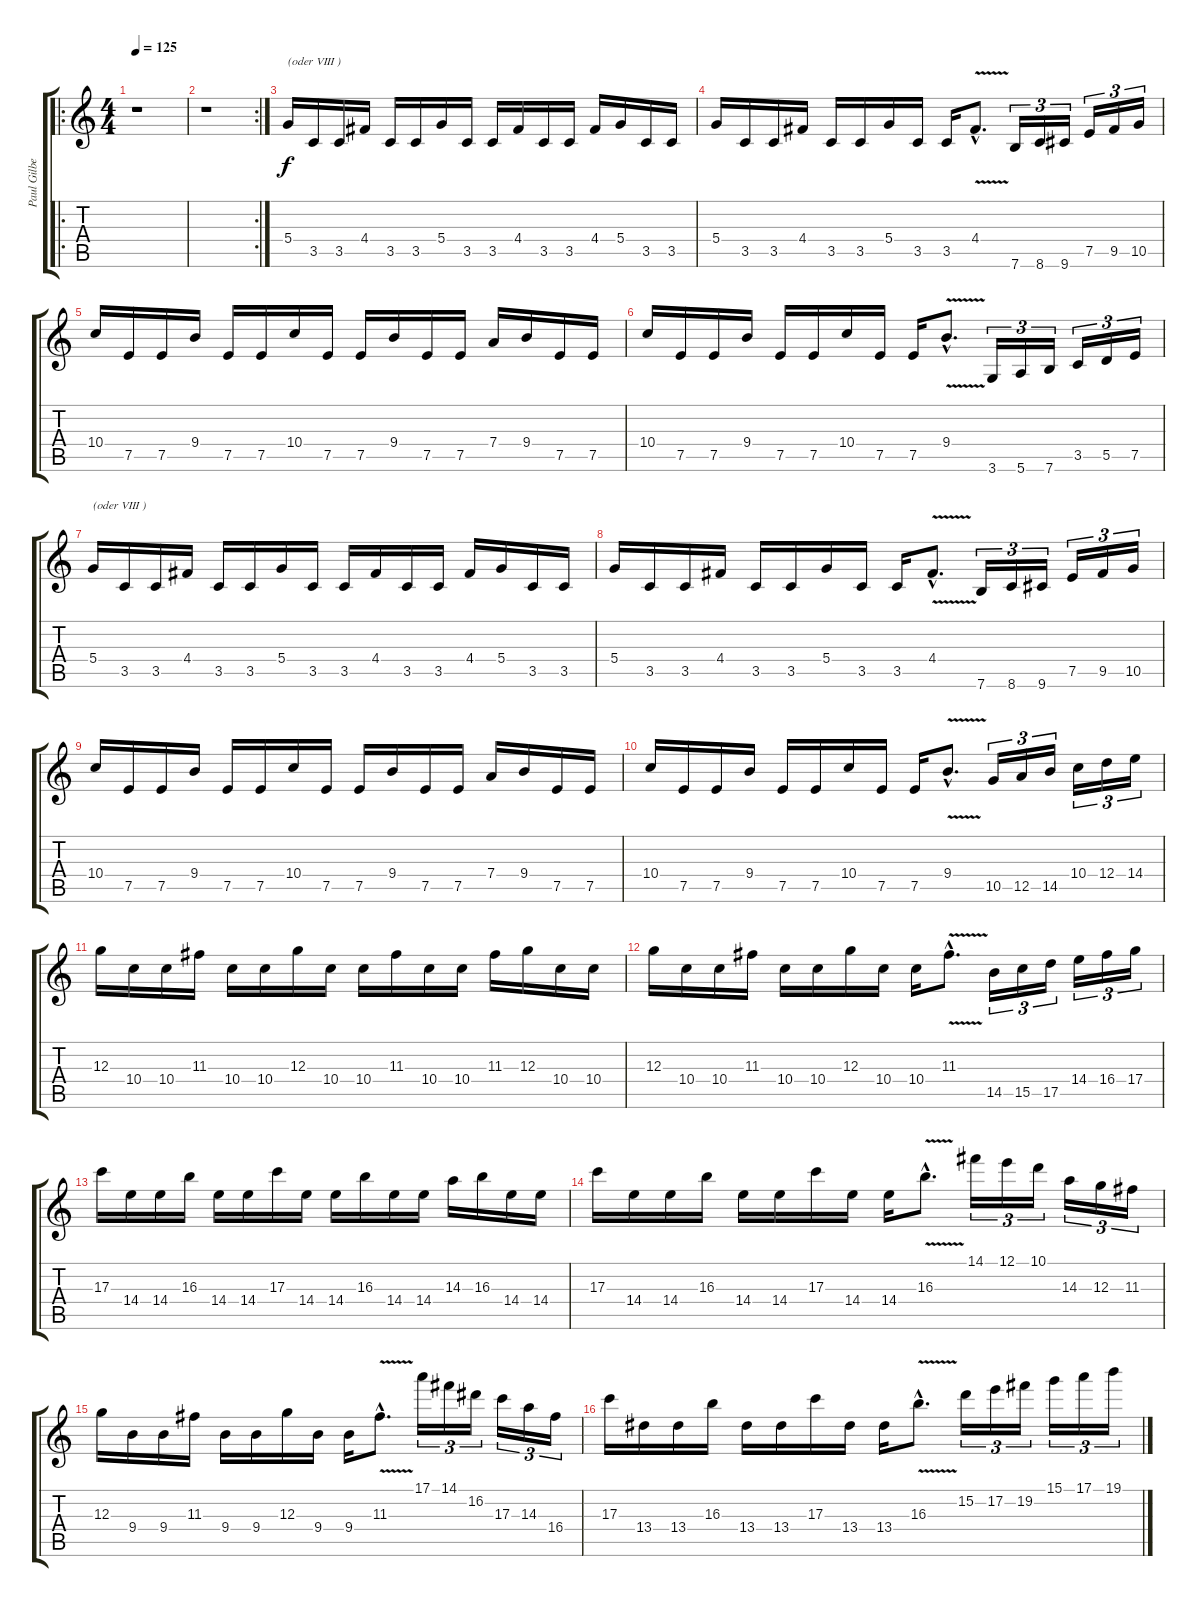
\track ("Paul Gilbert" "Paul Gilbe") {instrument distortionguitar}
\staff {score tabs}
\tuning (E4 B3 G3 D3 A2 E2) {hide}
\ro
\ts (4 4)
\tempo 125
\clef g2
\ks c
r.1{dy f instrument distortionguitar} |
\rc 2
r.1 |
5.4.16{txt "(oder VIII )"} 3.5.16 3.5.16 4.4.16 3.5.16 3.5.16 5.4.16 3.5.16 3.5.16 4.4.16 3.5.16 3.5.16 4.4.16 5.4.16 3.5.16 3.5.16 |
5.4.16 3.5.16 3.5.16 4.4.16 3.5.16 3.5.16 5.4.16 3.5.16 3.5.16 4.4{v hac}.8{d} 7.6.16{tu (3 2)} 8.6.16{tu (3 2)} 9.6.16{tu (3 2)} 7.5.16{tu (3 2)} 9.5.16{tu (3 2)} 10.5.16{tu (3 2)} |
10.4.16 7.5.16 7.5.16 9.4.16 7.5.16 7.5.16 10.4.16 7.5.16 7.5.16 9.4.16 7.5.16 7.5.16 7.4.16 9.4.16 7.5.16 7.5.16 |
10.4.16 7.5.16 7.5.16 9.4.16 7.5.16 7.5.16 10.4.16 7.5.16 7.5.16 9.4{v hac}.8{d} 3.6.16{tu (3 2)} 5.6.16{tu (3 2)} 7.6.16{tu (3 2)} 3.5.16{tu (3 2)} 5.5.16{tu (3 2)} 7.5.16{tu (3 2)} |
5.4.16{txt "(oder VIII )"} 3.5.16 3.5.16 4.4.16 3.5.16 3.5.16 5.4.16 3.5.16 3.5.16 4.4.16 3.5.16 3.5.16 4.4.16 5.4.16 3.5.16 3.5.16 |
5.4.16 3.5.16 3.5.16 4.4.16 3.5.16 3.5.16 5.4.16 3.5.16 3.5.16 4.4{v hac}.8{d} 7.6.16{tu (3 2)} 8.6.16{tu (3 2)} 9.6.16{tu (3 2)} 7.5.16{tu (3 2)} 9.5.16{tu (3 2)} 10.5.16{tu (3 2)} |
10.4.16 7.5.16 7.5.16 9.4.16 7.5.16 7.5.16 10.4.16 7.5.16 7.5.16 9.4.16 7.5.16 7.5.16 7.4.16 9.4.16 7.5.16 7.5.16 |
10.4.16 7.5.16 7.5.16 9.4.16 7.5.16 7.5.16 10.4.16 7.5.16 7.5.16 9.4{v hac}.8{d} 10.5.16{tu (3 2)} 12.5.16{tu (3 2)} 14.5.16{tu (3 2)} 10.4.16{tu (3 2)} 12.4.16{tu (3 2)} 14.4.16{tu (3 2)} |
12.3.16 10.4.16 10.4.16 11.3.16 10.4.16 10.4.16 12.3.16 10.4.16 10.4.16 11.3.16 10.4.16 10.4.16 11.3.16 12.3.16 10.4.16 10.4.16 |
12.3.16 10.4.16 10.4.16 11.3.16 10.4.16 10.4.16 12.3.16 10.4.16 10.4.16 11.3{v hac}.8{d} 14.5.16{tu (3 2)} 15.5.16{tu (3 2)} 17.5.16{tu (3 2)} 14.4.16{tu (3 2)} 16.4.16{tu (3 2)} 17.4.16{tu (3 2)} |
17.3.16 14.4.16 14.4.16 16.3.16 14.4.16 14.4.16 17.3.16 14.4.16 14.4.16 16.3.16 14.4.16 14.4.16 14.3.16 16.3.16 14.4.16 14.4.16 |
17.3.16 14.4.16 14.4.16 16.3.16 14.4.16 14.4.16 17.3.16 14.4.16 14.4.16 16.3{v hac}.8{d} 14.1.16{tu (3 2)} 12.1.16{tu (3 2)} 10.1.16{tu (3 2)} 14.3.16{tu (3 2)} 12.3.16{tu (3 2)} 11.3.16{tu (3 2)} |
12.3.16 9.4.16 9.4.16 11.3.16 9.4.16 9.4.16 12.3.16 9.4.16 9.4.16 11.3{v hac}.8{d} 17.1.16{tu (3 2)} 14.1.16{tu (3 2)} 16.2.16{tu (3 2)} 17.3.16{tu (3 2)} 14.3.16{tu (3 2)} 16.4.16{tu (3 2)} |
17.3.16 13.4.16 13.4.16 16.3.16 13.4.16 13.4.16 17.3.16 13.4.16 13.4.16 16.3{v hac}.8{d} 15.2.16{tu (3 2)} 17.2.16{tu (3 2)} 19.2.16{tu (3 2)} 15.1.16{tu (3 2)} 17.1.16{tu (3 2)} 19.1.16{tu (3 2)}
